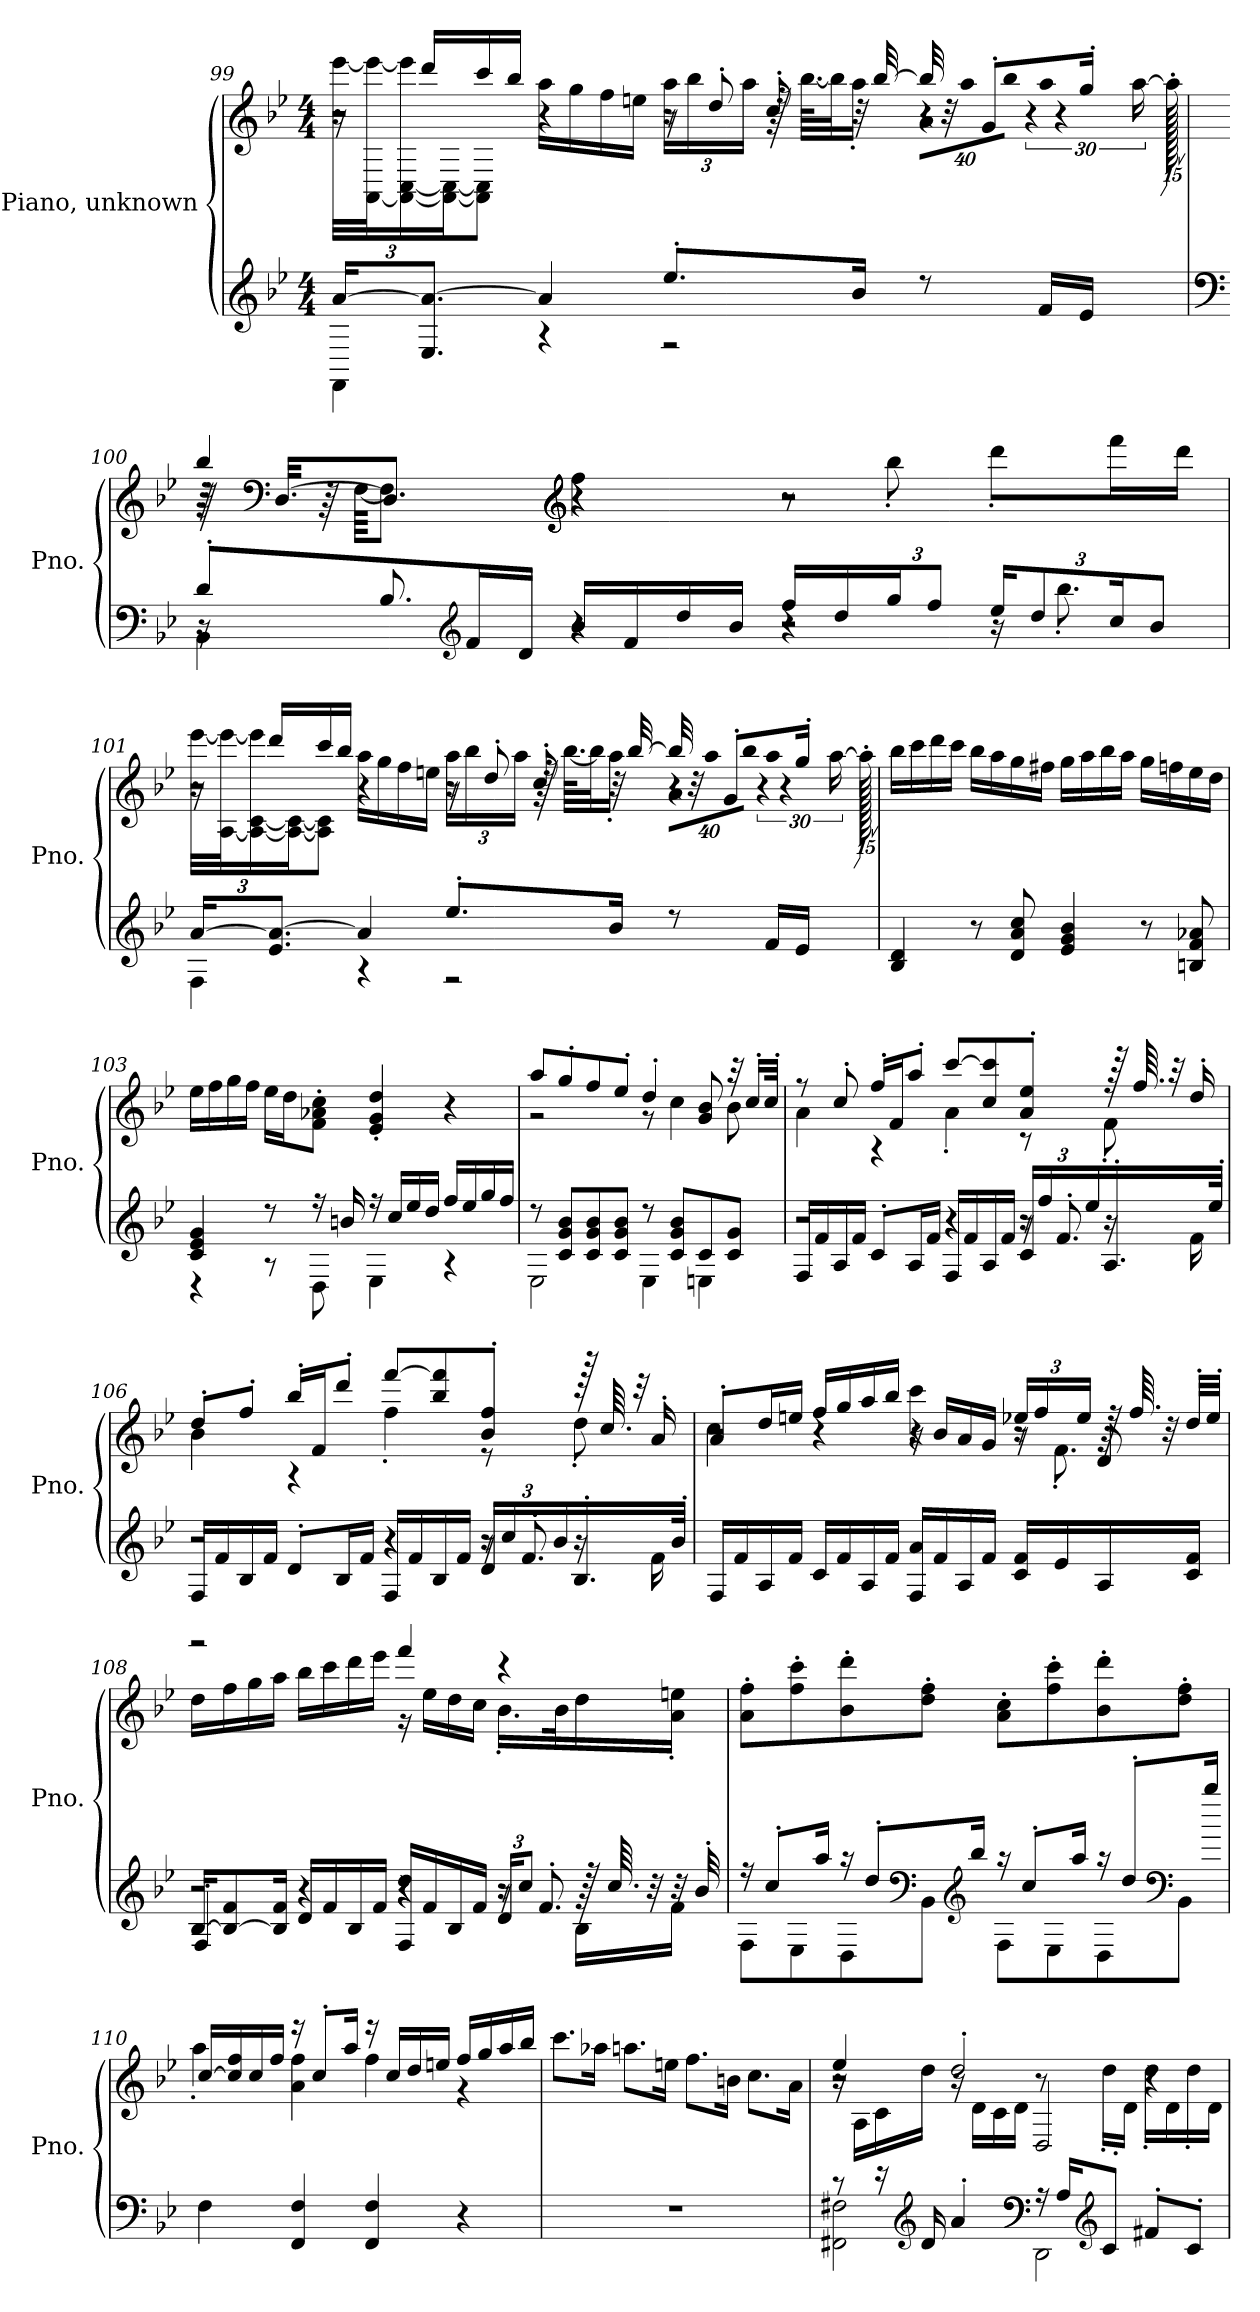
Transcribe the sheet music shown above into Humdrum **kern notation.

**kern	**kern
*part1	*part1
*staff2	*staff1
*I"Piano, unknown	*
*I'Pno.	*
!!LO:LB:g=z
*clefG2	*clefG2
*k[b-e-]	*k[b-e-]
*M4/4	*M4/4
=99	=99
*^	*^
*	*	*	*Xbrackettup
*	*	*	*^
[16a/KL	4FF\	16r	[48eee-\LLL	2r
.	.	.	[48AA\ 48eee-\_J	.
.	.	.	24AA\_ [24C\ 24eee-\]	.
8.E-/ 8.a/_J	.	16ddd/LL	.	.
.	.	.	24AA\_ 24C\_J	.
.	.	16ccc/	8AA\] 8C\]J	.
.	.	16bb-/JJ	.	.
4a/]	4r	4r	16aa\LL	.
.	.	.	16gg\	.
.	.	.	16ff\	.
.	.	.	16een\JJ	.
8.ee-'/L	2r	16r	24aa\LL	8r
.	.	.	24bb-\	.
.	.	8dd'/	.	.
.	.	.	24aa\JJ	.
.	.	.	128r	8cc'/
.	.	.	[64.bb-\KLLL	.
.	.	.	32bb-\J]	.
16b-/Jk	.	32r	16aa'\JJ	.
.	.	[32bb-/	.	.
*	*	*	*brackettup	*
!	!	!	!LO:N:vis=32	!
8r	.	32bb-/]	640%23a\LLL	4r
.	.	32r	.	.
!	!	!	!LO:N:vis=32	!
.	.	.	640%23aa\	.
.	.	8g'/L	.	.
!	!	!	!LO:N:vis=32	!
.	.	.	640%23bb-\JJJ	.
!	!	!	!LO:N:vis=64	!
.	.	.	960%17r	.
16f/LL	.	.	.	.
!	!	!	!LO:N:vis=64	!
.	.	.	960%17aa\	.
!	!	!	!LO:N:vis=16	!
.	.	.	1920%137r	.
16e-/JJ	.	16gg'/Jk	.	.
.	.	.	[480%17aa\	.
1920ryy	1920ryy	1920ryy	1920aa'\]	1920ryy
*v	*v	*	*	*
!!LO:LB:g=z	!!	!!
=100	=100	=100	=100
*clefF4	*	*	*
*^	*	*	*
*	*^	*	*	*
8d'/L	4BB-\	16r	4bb-/	32r	64r
*	*	*	*clefF4	*	*
.	.	.	.	.	[32.D/KKL
.	.	.	.	64r	.
.	.	.	.	[64F\KKKL	.
.	.	8.B-/	.	8.F\J]	8.D/J]
*clefG2	*	*	*	*	*
16f/L	.	.	.	.	.
16d/JJ	.	.	.	.	.
*	*	*	*clefG2	*	*
16b-/LL	4r	4r	4r	4ff\	4r
16f/	.	.	.	.	.
16dd/	.	.	.	.	.
16b-/JJ	.	.	.	.	.
16ff/LL	4r	2r	2r	8r	2r
16dd/	.	.	.	.	.
*Xbrackettup	*	*	*	*	*
24gg/J	.	.	.	8bb-'\	.
12ff/J	.	.	.	.	.
24ee-/KL	16r	.	.	8ddd'\L	.
12dd/	.	.	.	.	.
.	8.bb-'\	.	.	.	.
24cc/K	.	.	.	16fff\L	.
12b-/J	.	.	.	.	.
.	.	.	.	16ddd\JJ	.
*	*v	*v	*	*	*
!!LO:PB:g=z	!!	!!
=101	=101	=101	=101	=101
*	*	*	*Xbrackettup	*
[16a/KL	4F\	16r	[48eee-\LLL	2r
.	.	.	[48A\ 48eee-\_J	.
.	.	.	24A\_ [24c\ 24eee-\]	.
8.e-/ 8.a/_J	.	16ddd/LL	.	.
.	.	.	24A\_ 24c\_J	.
.	.	16ccc/	8A\] 8c\]J	.
.	.	16bb-/JJ	.	.
4a/]	4r	4r	16aa\LL	.
.	.	.	16gg\	.
.	.	.	16ff\	.
.	.	.	16een\JJ	.
8.ee-'/L	2r	16r	24aa\LL	8r
.	.	.	24bb-\	.
.	.	8dd'/	.	.
.	.	.	24aa\JJ	.
.	.	.	128r	8cc'/
.	.	.	[64.bb-\KLLL	.
.	.	.	32bb-\J]	.
16b-/Jk	.	32r	16aa'\JJ	.
.	.	[32bb-/	.	.
*	*	*	*brackettup	*
!	!	!	!LO:N:vis=32	!
8r	.	32bb-/]	640%23a\LLL	4r
.	.	32r	.	.
!	!	!	!LO:N:vis=32	!
.	.	.	640%23aa\	.
.	.	8g'/L	.	.
!	!	!	!LO:N:vis=32	!
.	.	.	640%23bb-\JJJ	.
!	!	!	!LO:N:vis=64	!
.	.	.	960%17r	.
16f/LL	.	.	.	.
!	!	!	!LO:N:vis=64	!
.	.	.	960%17aa\	.
!	!	!	!LO:N:vis=16	!
.	.	.	1920%137r	.
16e-/JJ	.	16gg'/Jk	.	.
.	.	.	[480%17aa\	.
1920ryy	1920ryy	1920ryy	1920aa'\]	1920ryy
*v	*v	*	*	*
*	*v	*v	*v
!!LO:LB:g=z
=102	=102
4B-/ 4d/	16bb-\LL
.	16ccc\
.	16ddd\
.	16ccc\JJ
8r	16bb-\LL
.	16aa\
8d/ 8a/ 8cc/	16gg\
.	16ff#X\JJ
4e-/ 4g/ 4b-/	16gg\LL
.	16aa\
.	16bb-\
.	16aa\JJ
8r	16gg\LL
.	16ffn\
8Bn/ 8f/ 8a-X/	16ee-\
.	16dd\JJ
=103	=103
*^	*
4c/ 4e-/ 4g/	4r	16ee-\LL
.	.	16ff\
.	.	16gg\
.	.	16ff\JJ
8r	8r	16ee-\LL
.	.	16dd\J
16r	8D\	8f\' 8a-X\' 8cc\'J
16bn/	.	.
16r	4E-\	4e-/' 4g/' 4dd/'
16cc/LL	.	.
16ee-/	.	.
16dd/JJ	.	.
16ff/LL	4r	4r
16ee-/	.	.
16gg/	.	.
16ff/JJ	.	.
!!LO:LB:g=z
=104	=104	=104
*	*	*^
8r	2E-\	8aa/L	2r
8c/ 8g/ 8b-/L	.	8gg'/	.
8c/ 8g/ 8b-/	.	8ff/	.
8c/ 8g/ 8b-/J	.	8ee-'/J	.
8r	4E-\	4dd'/	8r
8c/ 8g/ 8b-/L	.	.	4cc\
8c/	4En\	8g/ 8b-/	.
8c/ 8g/J	.	32r	8b-\
.	.	16cc'/LL	.
.	.	32cc'/JJk	.
=105	=105	=105	=105
*	*^	*	*
2r	2r	16F/LL	8r	4a\
.	.	16f/	.	.
.	.	16A/	8cc'/	.
.	.	16f/JJ	.	.
.	.	8c'/L	16ff'/LL	4r
.	.	.	16f/J	.
.	.	16A/L	8aa'/J	.
.	.	16f/JJ	.	.
4r	4r	16F/LL	[8ccc/L	4a'\
.	.	16f/	.	.
.	.	16A/	8cc/ 8ccc/]	.
.	.	16f/JJ	.	.
16r	8r	24c/LL	8a/' 8ee-/'J	8r
.	.	24ff/	.	.
8.f'/	.	.	.	.
.	.	24ee-/	.	.
.	16r	16.A'/	128r	8f'\
.	.	.	64.ff/	.
.	.	.	32r	.
.	16f\	.	16dd'/	.
.	.	32ee-'/JJk	.	.
!!LO:LB:g=z	!!
=106	=106	=106	=106	=106
2r	2r	16F/LL	8dd'/L	4b-\
.	.	16f/	.	.
.	.	16B-/	8ff'/J	.
.	.	16f/JJ	.	.
.	.	8d'/L	16bb-'/LL	4r
.	.	.	16f/J	.
.	.	16B-/L	8ddd'/J	.
.	.	16f/JJ	.	.
4r	4r	16F/LL	[8fff/L	4ff'\
.	.	16f/	.	.
.	.	16B-/	8bb-/ 8fff/]	.
.	.	16f/JJ	.	.
16r	8r	24d/LL	8b-/' 8ff/'J	8r
.	.	24cc/	.	.
8.f'/	.	.	.	.
.	.	24b-/	.	.
.	16r	16.B-'/	128r	8dd'\
.	.	.	64.cc/	.
.	.	.	32r	.
.	16f\	.	16a'/	.
.	.	32b-'/JJk	.	.
*v	*v	*v	*	*
!!LO:LB:g=z
=107	=107	=107
*	*	*^
16F/LL	8a'/L	4cc\	2r
16f/	.	.	.
16A/	16dd/L	.	.
16f/JJ	16een/JJ	.	.
16c/LL	16ff/LL	4r	.
16f/	16gg/	.	.
16A/	16aa/	.	.
16f/JJ	16bb-/JJ	.	.
16F/ 16a/LL	16r	4ccc\	4r
16f/	16b-/LL	.	.
16A/	16a/	.	.
16f/JJ	16g/JJ	.	.
*	*Xbrackettup	*	*
16c/ 16f/LL	24ee-X/LL	16r	8r
.	24ff/	.	.
16e-/	.	8.f'\	.
.	24ee-/JJ	.	.
16A/	128r	.	8d'/
.	64.ff/	.	.
.	32r	.	.
16c/ 16f/JJ	32dd'/LLL	.	.
.	32ee-'/JJJ	.	.
*	*	*v	*v
!!LO:LB:g=z
=108	=108	=108
*^	*	*
*	*^	*	*
[16B-/KL	2r	4F'/	2r	16dd\LL
8B-/_ 8f/	.	.	.	16ff\
.	.	.	.	16gg\
16B-/] 16f/Jk	.	.	.	16aa\JJ
16d/LL	.	4r	.	16bb-\LL
16f/	.	.	.	16ccc\
16B-/	.	.	.	16ddd\
16f/JJ	.	.	.	16eee-\JJ
16F/ 16dd/LL	4r	4r	4fff/	16r
16f/	.	.	.	16ee-\LL
16B-/	.	.	.	16dd\
16f/JJ	.	.	.	16cc\JJ
24d/KL	8r	16r	4r	16.b-'\LL
12cc/J	.	.	.	.
.	.	8.f'/	.	.
.	.	.	.	32b-\K
128r	16B-\LL	.	.	16dd\
64.cc/	.	.	.	.
32r	.	.	.	.
32r	16f\JJ	.	.	16a\' 16een\'JJ
32b-'/	.	.	.	.
*	*v	*v	*	*
*	*	*v	*v
=109	=109	=109
16r	8F\L	8a\' 8ff\'L
8cc'/L	.	.
.	8E-\	8ff\' 8ccc\'
16aa/Jk	.	.
16r	8D\	8b-\' 8ddd\'
8dd'/L	.	.
*clefF4	*	*
.	8BB-\J	8dd\' 8ff\'J
*clefG2	*	*
16bb-/Jk	.	.
16r	8F\L	8a\' 8cc\'L
8cc'/L	.	.
.	8E-\	8ff\' 8ccc\'
16aa/Jk	.	.
16r	8D\	8b-\' 8ddd\'
8dd'/L	.	.
*clefF4	*	*
.	8BB-\J	8dd\' 8ff\'J
16bb-/Jk	.	.
*v	*v	*
!!LO:PB:g=z
=110	=110
*	*^
4F\	[16cc/LL	4aa'\
.	16cc/] 16ff/	.
.	16cc/	.
.	16ff/JJ	.
4FF/ 4F/	16r	4a\ 4ff\
.	8cc'/L	.
.	16aa/Jk	.
4FF/ 4F/	16r	4ff\
.	16cc/LL	.
.	16dd/	.
.	16een/JJ	.
4r	16ff/LL	4r
.	16gg/	.
.	16aa/	.
.	16bb-/JJ	.
*	*v	*v
=111	=111
1r	8.ccc\L
.	16aa-X\Jk
.	8.aan\L
.	16een\Jk
.	8.ff\L
.	16bn\Jk
.	8.cc\L
.	16a\Jk
!!LO:LB:g=z
=112	=112
*^	*^
*	*	*	*^
8r	2FF#X\ 2F#X\	4ee-/	16r	2r
.	.	.	16A\LL	.
16r	.	.	16c\	.
*clefG2	*	*	*	*
16d/	.	.	16dd\JJ	.
4a'/	.	2dd'/	16r	.
.	.	.	16d\LL	.
.	.	.	16c\	.
.	.	.	16d\JJ	.
*clefF4	*	*	*	*
16r	2DD\	.	8r	2D/
16A/KL	.	.	.	.
*clefG2	*	*	*	*
8c'/J	.	.	16dd'\LL	.
.	.	.	16d\JJ	.
8f#X'/L	.	4r	16dd'\LL	.
.	.	.	16d\	.
8c'/J	.	.	16dd'\	.
.	.	.	16d\JJ	.
*v	*v	*	*	*
*	*v	*v	*v
=	=
*-	*-
